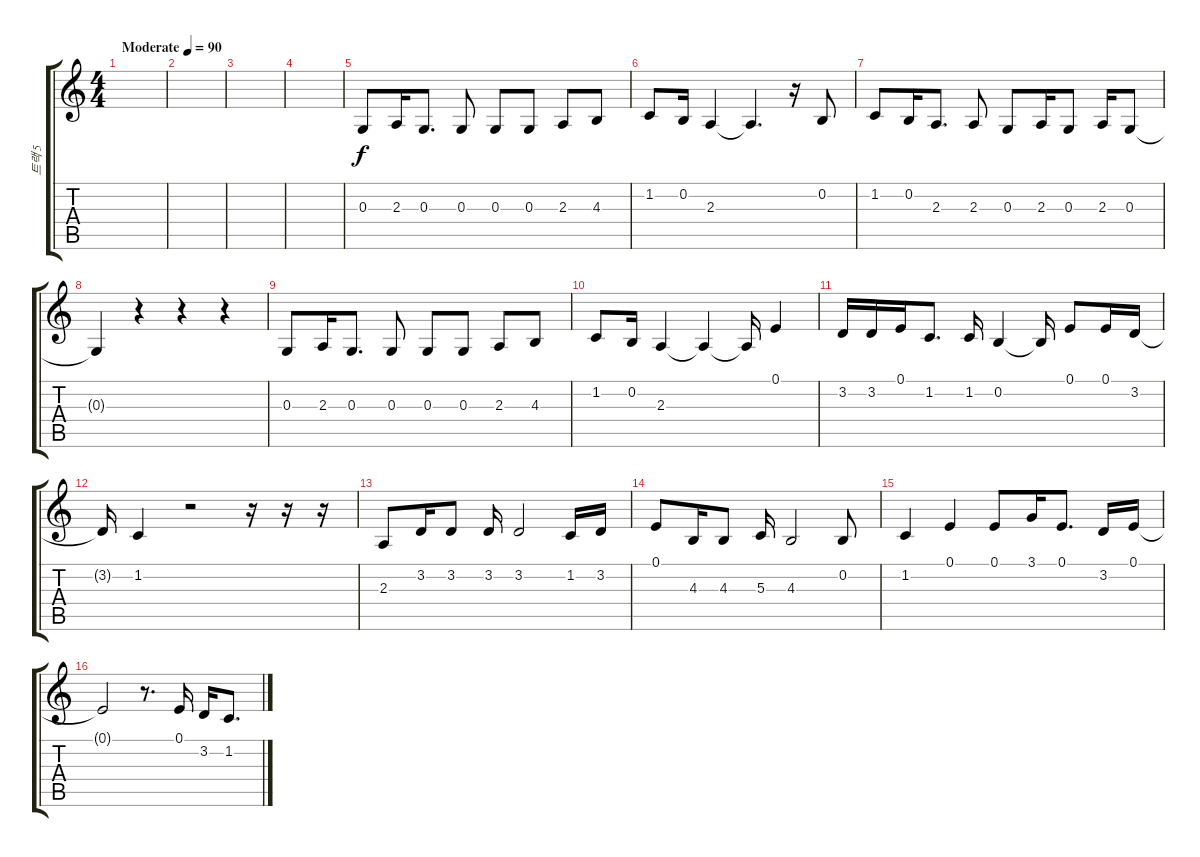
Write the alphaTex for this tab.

\track ("트랙 5" "트랙 5") {instrument synthvoice}
\staff {score tabs}
\tuning (E4 B3 G3 D3 A2 E2) {hide}
\ts (4 4)
\tempo (90 "Moderate")
\clef g2
\ks c
|
|
|
|
0.3.8 2.3.16 0.3.8{d} 0.3.8 0.3.8 0.3.8 2.3.8 4.3.8 |
1.2.8 0.2.16 2.3.4 2.3{t}.4{d} r.16 0.2.8 |
1.2.8 0.2.16 2.3.8{d} 2.3.8 0.3.8 2.3.16 0.3.8 2.3.16 0.3.8 |
0.3{t}.4 r.4 r.4 r.4 |
0.3.8 2.3.16 0.3.8{d} 0.3.8 0.3.8 0.3.8 2.3.8 4.3.8 |
1.2.8 0.2.16 2.3.4 2.3{t}.4 2.3{t}.16 0.1.4 |
3.2.16 3.2.16 0.1.16 1.2.8{d} 1.2.16 0.2.4 0.2{t}.16 0.1.8 0.1.16 3.2.16 |
3.2{t}.16 1.2.4 r.2 r.16 r.16 r.16 |
2.3.8 3.2.16 3.2.8 3.2.16 3.2.2 1.2.16 3.2.16 |
0.1.8 4.3.16 4.3.8 5.3.16 4.3.2 0.2.8 |
1.2.4 0.1.4 0.1.8 3.1.16 0.1.8{d} 3.2.16 0.1.16 |
0.1{t}.2 r.8{d} 0.1.16 3.2.16 1.2.8{d}
